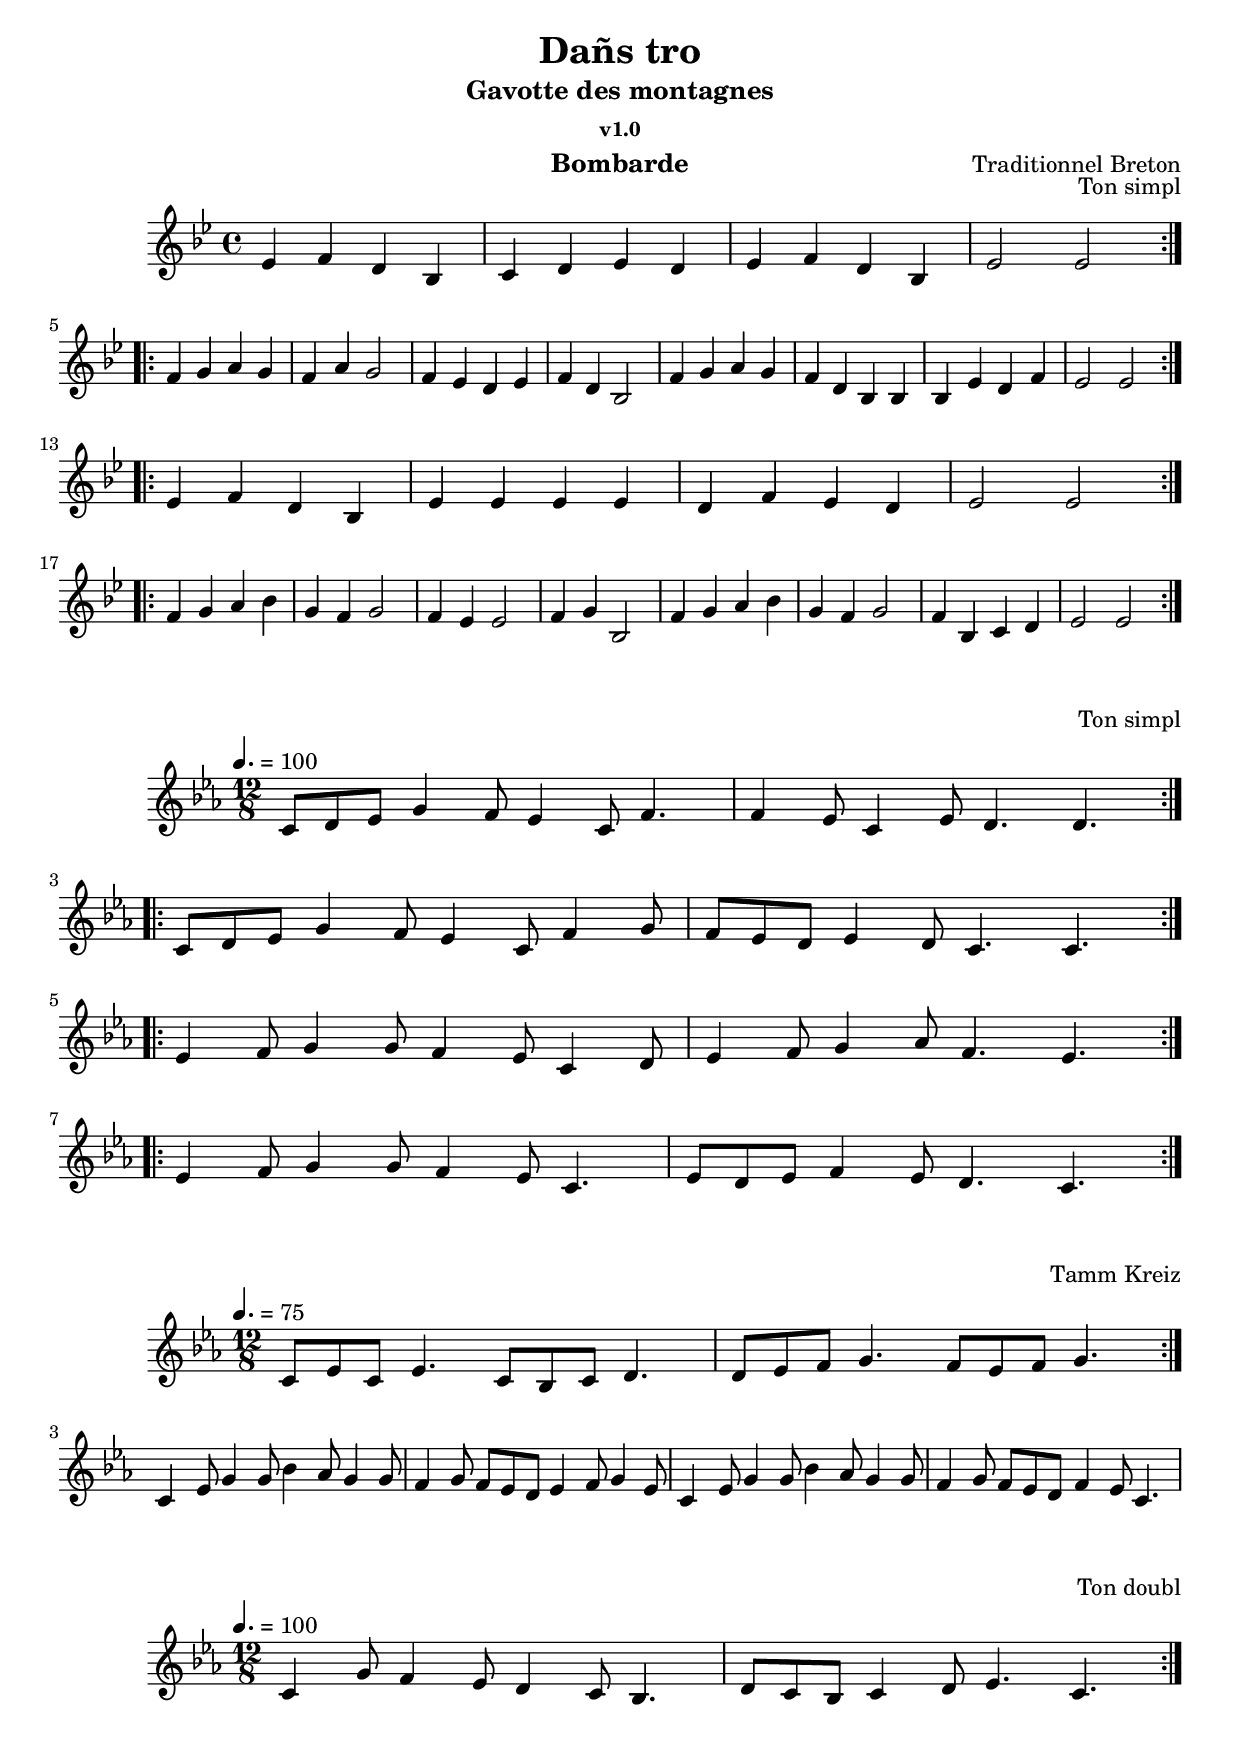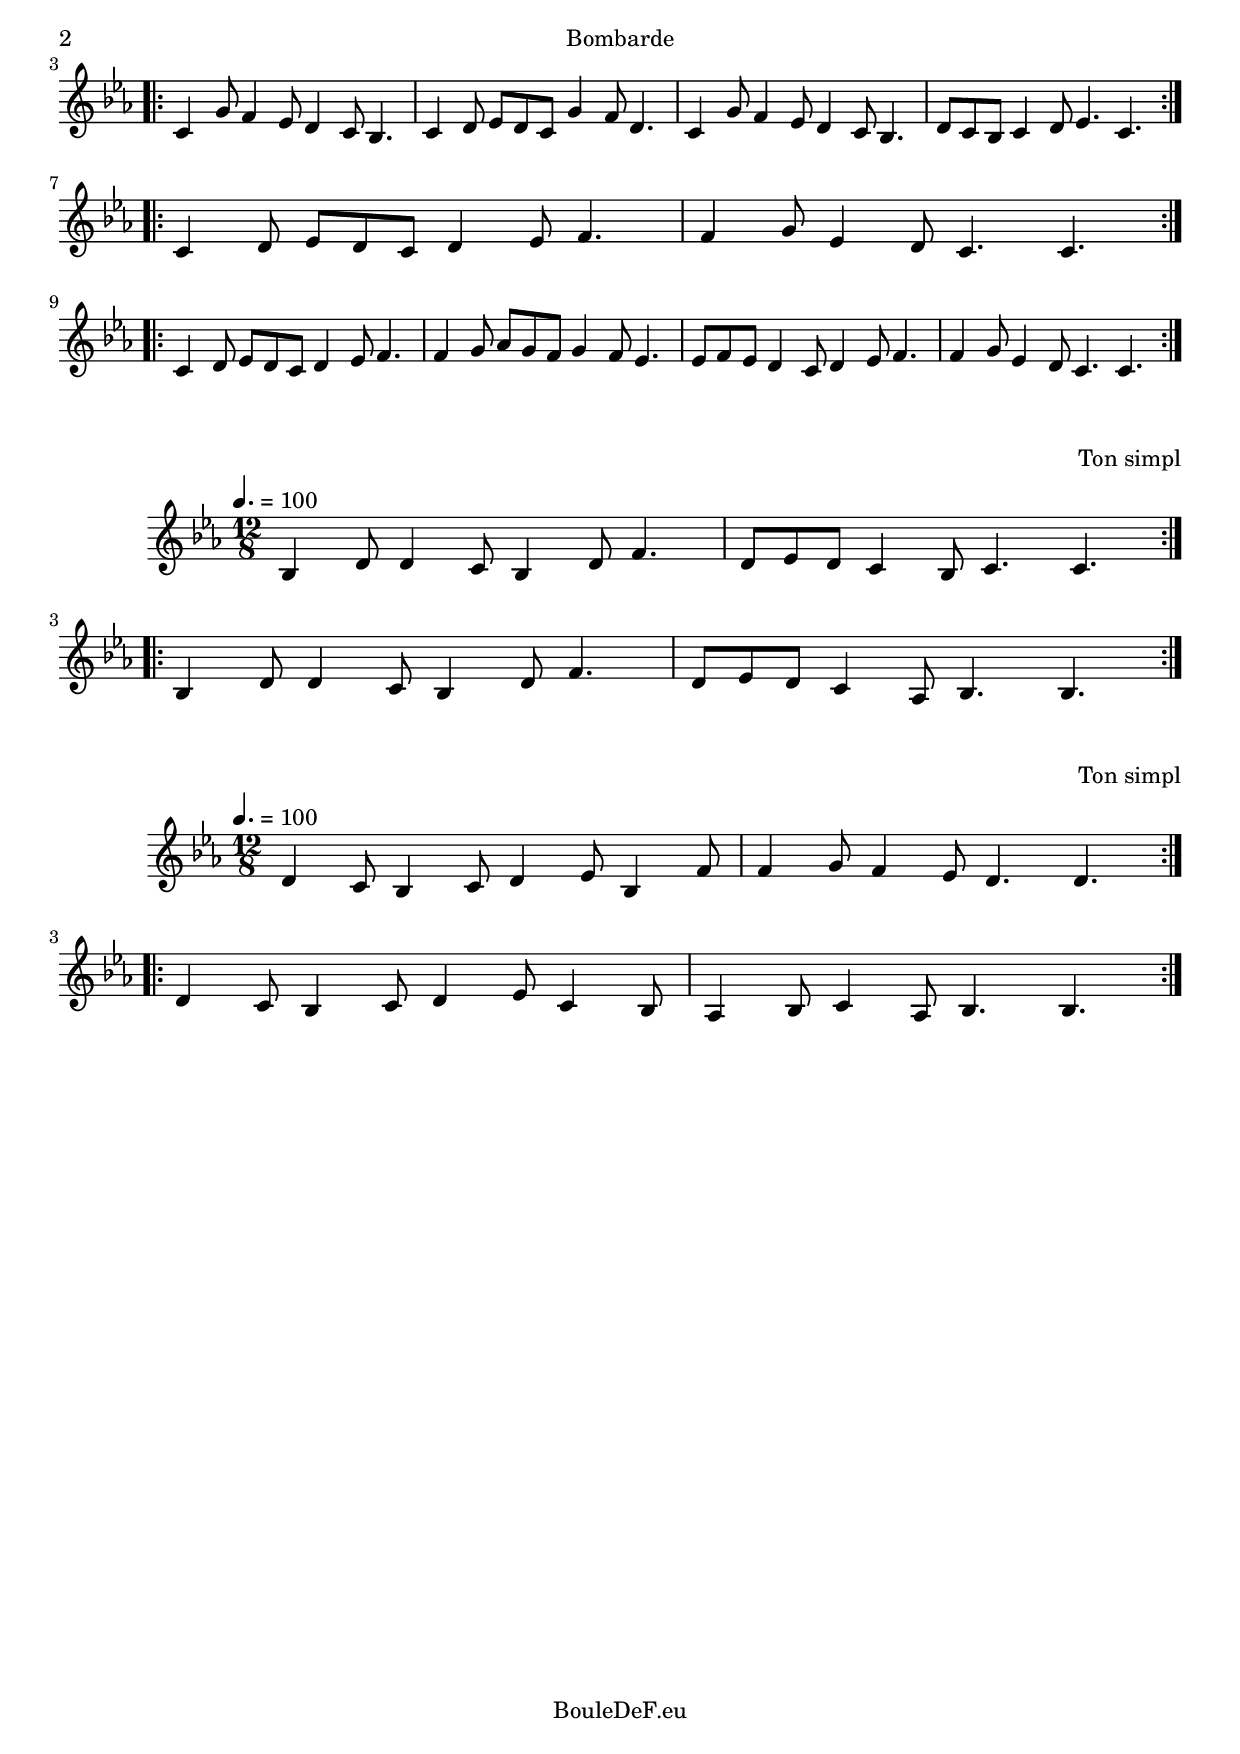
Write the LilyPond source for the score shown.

\version "2.16.0"
\include "italiano.ly"

\book {
	\header {
		title = "Dañs tro"
		subtitle = "Gavotte des montagnes"
		composer = "Traditionnel Breton"
		instrument = "Bombarde"
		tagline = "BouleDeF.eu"
	}

	\version "2.16.0"
\include "italiano.ly"

\header {
	title = "Dañs tro"
	composer = "Traditionnel Breton"
	instrument = "Bombarde"
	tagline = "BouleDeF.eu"
}

\score {
	\new Staff \relative sib {
		\clef "treble"
		\key sib \major
		\time 4/4

		\repeat volta 2 {
			mib4 fa re sib
			| do re mib re
			| mib fa re sib
			| mib2 mib
		}
		\break
		\repeat volta 2 {
			fa4 sol la sol
			| fa la sol2
			| fa4 mib re mib
			| fa re sib2
			| fa'4 sol la sol
			| fa re sib sib
			| sib mib re fa
			| mib2 mib
		}
		\break
		\repeat volta 2 {
			mib4 fa re sib
			| mib mib mib mib
			| re fa mib re
			| mib2 mib
		}
		\break
		\repeat volta 2 {
			fa4 sol la sib
			| sol fa sol2
			| fa4 mib mib2
			| fa4 sol sib,2
			| fa'4 sol la sib
			| sol fa sol2
			| fa4 sib, do re
			| mib2 mib
		}
	}
	\header {
		opus = "Ton simpl"
	}
}

	\version "2.14.2"
\include "italiano.ly"

\header {
	title = "Dañs tro"
	subsubtitle = "v1.0"
	composer = "Pervar Den"
	instrument = "Bombarde"
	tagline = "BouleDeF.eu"
}

\score {
	\new Staff \relative sib {
		\clef "treble"
		\key mib \major
		\time 12/8
		\tempo 4. = 100

		\repeat volta 2 {
			| do8 re mib sol4 fa8 mib4 do8 fa4.
			| fa4 mib8 do4 mib8  re4. re
		}
		\break
		\repeat volta 2 {
			| do8 re mib sol4 fa8 mib4 do8 fa4 sol8
			| fa8 mib re mib4 re8 do4. do
		}
		\break
		\repeat volta 2 {
			| mib4 fa8 sol4 sol8 fa4 mib8 do4 re8
			| mib4 fa8 sol4 lab8 fa4. mib
		}
		\break
		\repeat volta 2 {
			| mib4 fa8 sol4 sol8 fa4 mib8 do4.
			| mib8 re mib fa4 mib8 re4. do
		}
	}
	\header {
		opus = "Ton simpl"
	}
}

\score {
	\new Staff \relative sib {
		\clef "treble"
		\key mib \major
		\time 12/8
		\tempo 4. = 75

		\repeat volta 2 {
			| do8 mib do mib4. do8 sib do re4.
			| re8 mib fa sol4. fa8 mib fa sol4.
		}
		\break
		| do,4 mib8 sol4 sol8 sib4 lab8 sol4 sol8
		| fa4 sol8 fa mib re mib4 fa8 sol4 mib8
		| do4 mib8 sol4 sol8 sib4 lab8 sol4 sol8
		| fa4 sol8 fa mib re fa4 mib8 do4.
	}
	\header {
		opus = "Tamm Kreiz"
	}
}

\score {
	\new Staff \relative sib {
		\clef "treble"
		\key mib \major
		\time 12/8
		\tempo 4. = 100

		\repeat volta 2 {
			| do4 sol'8 fa4 mib8 re4 do8 sib4.
			| re8 do sib do4 re8 mib4. do
		}
		\break
		\repeat volta 2 {
			| do4 sol'8 fa4 mib8 re4 do8 sib4.
			| do4 re8 mib8 re do sol'4 fa8 re4.
			| do4 sol'8 fa4 mib8 re4 do8 sib4.
			| re8 do sib do4 re8 mib4. do
		}
		\break
		\repeat volta 2 {
			| do4 re8 mib re do re4 mib8 fa4.
			| fa4 sol8 mib4 re8 do4. do
		}
		\break
		\repeat volta 2 {
			| do4 re8 mib re do re4 mib8 fa4.
			| fa4 sol8 lab8 sol fa sol4 fa8 mib4.
			| mib8 fa mib re4 do8 re4 mib8 fa4.
			| fa4 sol8 mib4 re8 do4. do
		}
	}
	\header {
		opus = "Ton doubl"
	}
}


	\version "2.14.2"
\include "italiano.ly"

\header {
	title = "Dañs tro"
	composer = "Traditionnel Breton"
	instrument = "Bombarde"
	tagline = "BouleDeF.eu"
}

\score {
	\new Staff \relative sib {
		\clef "treble"
		\key mib \major
		\time 12/8
		\tempo 4. = 100

		\repeat volta 2 {
			| sib4 re8 re4 do8 sib4 re8 fa4.
			| re8 mib re do4 sib8 do4. do
		}
		\break
		\repeat volta 2 {
			| sib4 re8 re4 do8 sib4 re8 fa4.
			| re8 mib re do4 lab8 sib4. sib
		}
	}
	\header {
		opus = "Ton simpl"
	}
	\layout {}
}

	\version "2.14.2"
\include "italiano.ly"

\header {
	title = "Dañs tro"
	composer = "Traditionnel Breton"
	instrument = "Bombarde"
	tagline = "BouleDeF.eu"
}

\score {
	\new Staff \relative sib {
		\clef "treble"
		\key mib \major
		\time 12/8
		\tempo 4. = 100

		\repeat volta 2 {
			| re4 do8 sib4 do8 re4 mib8 sib4 fa'8
			| fa4 sol8 fa4 mib8 re4. re
		}
		\break
		\repeat volta 2 {
			| re4 do8 sib4 do8 re4 mib8 do4 sib8
			| lab4 sib8 do4 lab8 sib4. sib
		}
	}
	\header {
		opus = "Ton simpl"
	}
	\layout {}
}

}
